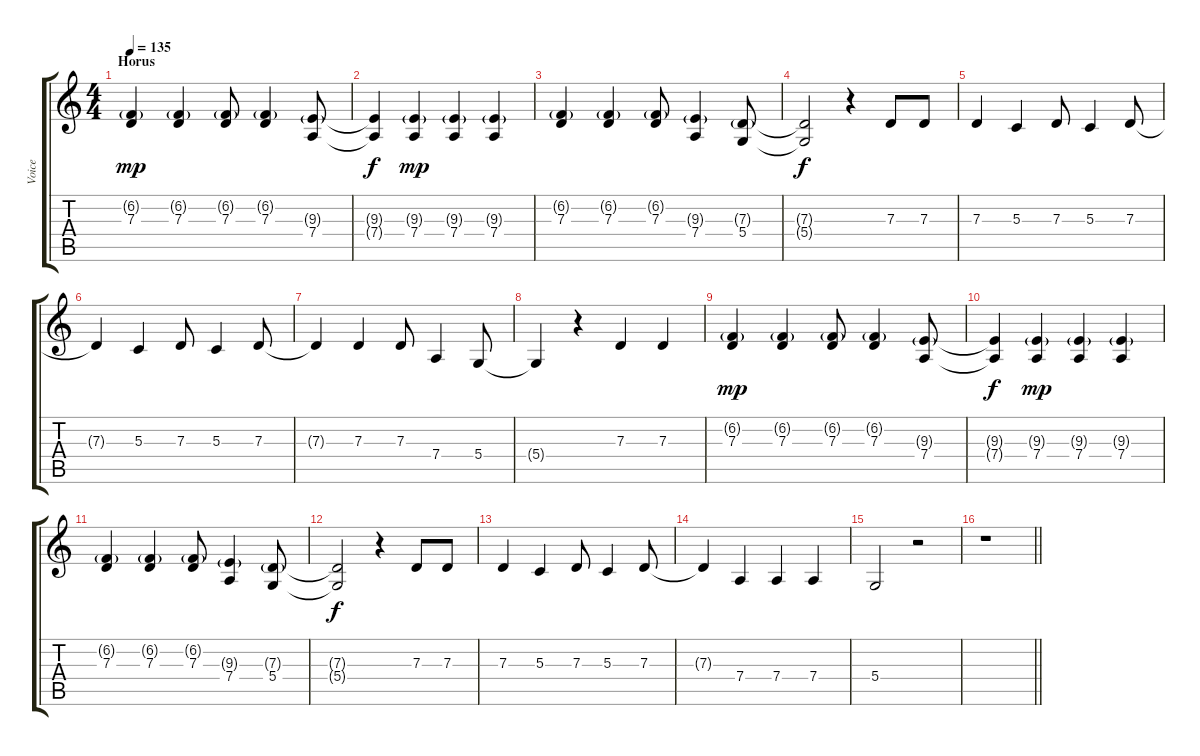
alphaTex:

\track ("Voice" "Voice") {instrument viola}
\staff {score tabs}
\tuning (E4 B3 G3 D3 A2 E2) {hide}
\ts (4 4)
\section ("" "Horus")
\tempo 135
\clef g2
\ks c
(6.2{g} 7.3).4{dy mp} (6.2{g} 7.3).4 (6.2{g} 7.3).8 (6.2{g} 7.3).4 (9.3{g} 7.4).8 |
(9.3{t} 7.4{t}).4{dy f} (9.3{g} 7.4).4{dy mp} (9.3{g} 7.4).4 (9.3{g} 7.4).4 |
(6.2{g} 7.3).4 (6.2{g} 7.3).4 (6.2{g} 7.3).8 (9.3{g} 7.4).4 (7.3{g} 5.4).8 |
(7.3{t} 5.4{t}).2{dy f} r.4 7.3.8 7.3.8 |
7.3.4 5.3.4 7.3.8 5.3.4 7.3.8 |
7.3{t}.4 5.3.4 7.3.8 5.3.4 7.3.8 |
7.3{t}.4 7.3.4 7.3.8 7.4.4 5.4.8 |
5.4{t}.4 r.4 7.3.4 7.3.4 |
(6.2{g} 7.3).4{dy mp} (6.2{g} 7.3).4 (6.2{g} 7.3).8 (6.2{g} 7.3).4 (9.3{g} 7.4).8 |
(9.3{t} 7.4{t}).4{dy f} (9.3{g} 7.4).4{dy mp} (9.3{g} 7.4).4 (9.3{g} 7.4).4 |
(6.2{g} 7.3).4 (6.2{g} 7.3).4 (6.2{g} 7.3).8 (9.3{g} 7.4).4 (7.3{g} 5.4).8 |
(7.3{t} 5.4{t}).2{dy f} r.4 7.3.8 7.3.8 |
7.3.4 5.3.4 7.3.8 5.3.4 7.3.8 |
7.3{t}.4 7.4.4 7.4.4 7.4.4 |
5.4.2 r.2 |
\barLineRight lightlight
r.1
